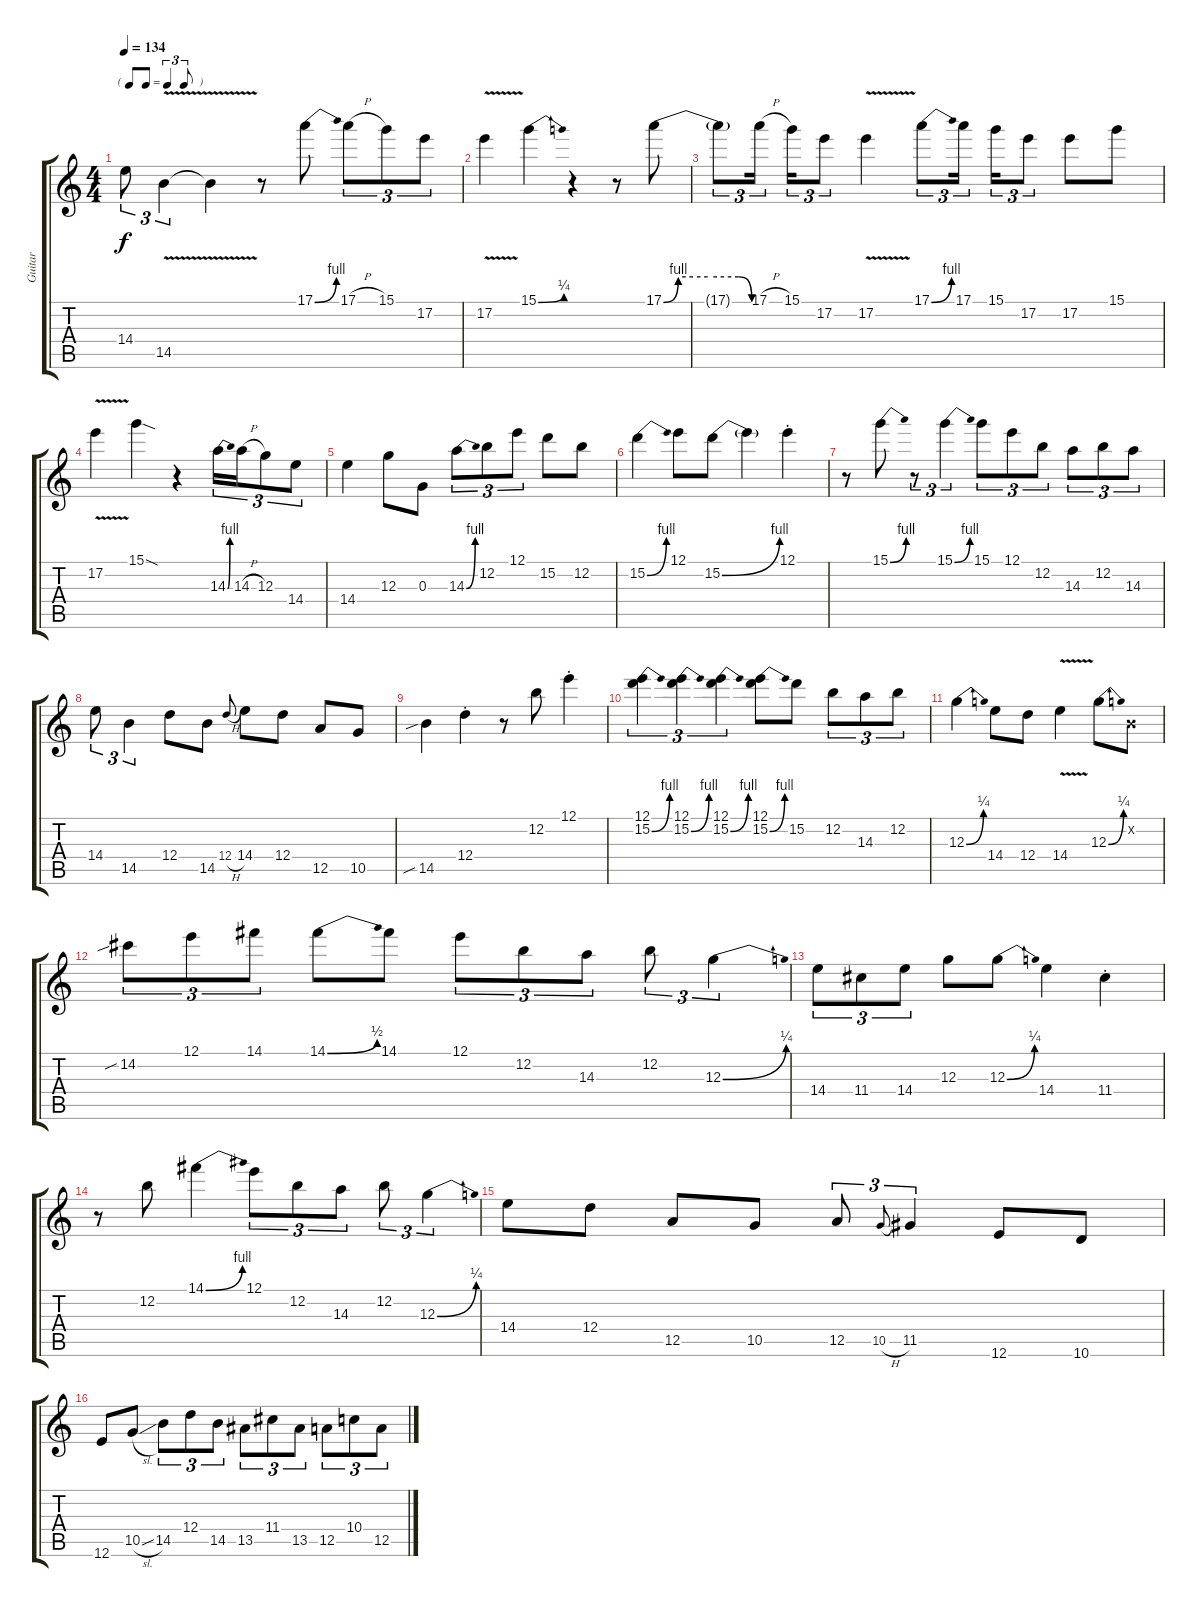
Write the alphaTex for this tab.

\track ("Guitar" "Guitar") {instrument overdrivenguitar}
\staff {score tabs}
\tuning (E4 B3 G3 D3 A2 E2) {hide}
\ts (4 4)
\tf triplet8th
\tempo 134
\clef g2
\ks c
14.4.8{tu (3 2) dy f} 14.5{v}.4{tu (3 2)} 14.5{t}.4 r.8 17.1{be (bend 0 0 60 4)}.8 17.1{h}.8{tu (3 2)} 15.1.8{tu (3 2)} 17.2.8{tu (3 2)} |
17.2{v}.4 15.1{be (bend 0 0 60 1)}.4 r.4 r.8 17.1{be (custom 0 0 10 4 20 4 30 4 51 4 60 0)}.8 |
17.1{t}.8{tu (3 2)} 17.1{h}.16{tu (3 2) beam splitsecondary} 15.1.16{tu (3 2)} 17.2.8{tu (3 2)} 17.2{v}.4 17.1{be (bend 0 0 60 4)}.8{tu (3 2)} 17.1.16{tu (3 2) beam splitsecondary} 15.1.16{tu (3 2)} 17.2.8{tu (3 2)} 17.2.8 15.1.8 |
17.2{v}.4 15.1{sod}.4 r.4 14.3{be (bend 0 0 60 4)}.16{tu (3 2)} 14.3{h}.16{tu (3 2)} 12.3.8{tu (3 2)} 14.4.8{tu (3 2)} |
14.4.4 12.3.8 0.3.8 14.3{be (bend 0 0 60 4)}.8{tu (3 2)} 12.2.8{tu (3 2)} 12.1.8{tu (3 2)} 15.2.8 12.2.8 |
15.2{be (bend 0 0 60 4)}.4 12.1.8 15.2{be (bend 0 0 60 4)}.8 15.2{t}.4 12.1{st}.4 |
r.8 15.1{be (bend 0 0 60 4)}.8 r.8{tu (3 2)} 15.1{be (bend 0 0 60 4)}.4{tu (3 2)} 15.1.8{tu (3 2)} 12.1.8{tu (3 2)} 12.2.8{tu (3 2)} 14.3.8{tu (3 2)} 12.2.8{tu (3 2)} 14.3.8{tu (3 2)} |
14.4.8{tu (3 2)} 14.5.4{tu (3 2)} 12.4.8 14.5.8 12.4{h}.8{gr onbeat} 14.4.8 12.4.8 12.5.8 10.5.8 |
14.5{sib}.4 12.4{st}.4 r.8 12.2.8 12.1{st}.4 |
(12.1 15.2{be (bend 0 0 60 4)}).4{tu (3 2)} (12.1 15.2{be (bend 0 0 60 4)}).4{tu (3 2)} (12.1 15.2{be (bend 0 0 60 4)}).4{tu (3 2)} (12.1 15.2{be (bend 0 0 60 4)}).8 15.2.8 12.2.8{tu (3 2)} 14.3.8{tu (3 2)} 12.2.8{tu (3 2)} |
12.3{be (bend 0 0 60 1)}.4 14.4.8 12.4.8 14.4{v}.4 12.3{be (bend 0 0 60 1)}.8 0.2{x}.8 |
14.2{sib}.8{tu (3 2)} 12.1.8{tu (3 2)} 14.1.8{tu (3 2)} 14.1{be (bend 0 0 60 2)}.8 14.1.8 12.1.8{tu (3 2)} 12.2.8{tu (3 2)} 14.3.8{tu (3 2)} 12.2.8{tu (3 2)} 12.3{be (bend 0 0 60 1)}.4{tu (3 2)} |
14.4.8{tu (3 2)} 11.4.8{tu (3 2)} 14.4.8{tu (3 2)} 12.3.8 12.3{be (bend 0 0 60 1)}.8 14.4.4 11.4{st}.4 |
r.8 12.2.8 14.1{be (bend 0 0 60 4)}.4 12.1.8{tu (3 2)} 12.2.8{tu (3 2)} 14.3.8{tu (3 2)} 12.2.8{tu (3 2)} 12.3{be (bend 0 0 60 1)}.4{tu (3 2)} |
14.4.8 12.4.8 12.5.8 10.5.8 12.5.8{tu (3 2)} 10.5{h}.8{gr onbeat} 11.5.4{tu (3 2)} 12.6.8 10.6.8 |
12.6.8 10.5{sl}.8 14.5.8{tu (3 2)} 12.4.8{tu (3 2)} 14.5.8{tu (3 2)} 13.5.8{tu (3 2)} 11.4.8{tu (3 2)} 13.5.8{tu (3 2)} 12.5.8{tu (3 2)} 10.4.8{tu (3 2)} 12.5.8{tu (3 2)}
